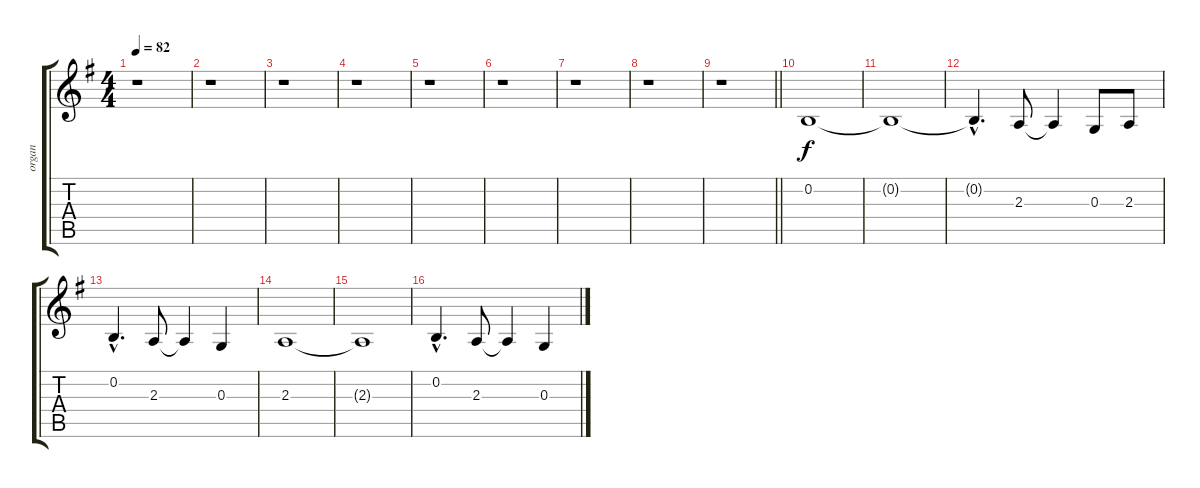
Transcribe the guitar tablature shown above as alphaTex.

\track ("organ" "organ") {instrument drawbarorgan}
\staff {score tabs}
\tuning (E4 B3 G3 D3 A2 E2) {hide}
\ts (4 4)
\tempo 82
\clef g2
\ks g
r.1{dy f} |
r.1 |
r.1 |
r.1 |
r.1 |
r.1 |
r.1 |
r.1 |
\barLineRight lightlight
r.1 |
0.2.1 |
0.2{t}.1 |
0.2{hac t}.4{d} 2.3.8 2.3{t}.4 0.3.8 2.3.8 |
0.2{hac}.4{d} 2.3.8 2.3{t}.4 0.3.4 |
2.3.1 |
2.3{t}.1 |
0.2{hac}.4{d} 2.3.8 2.3{t}.4 0.3.4
